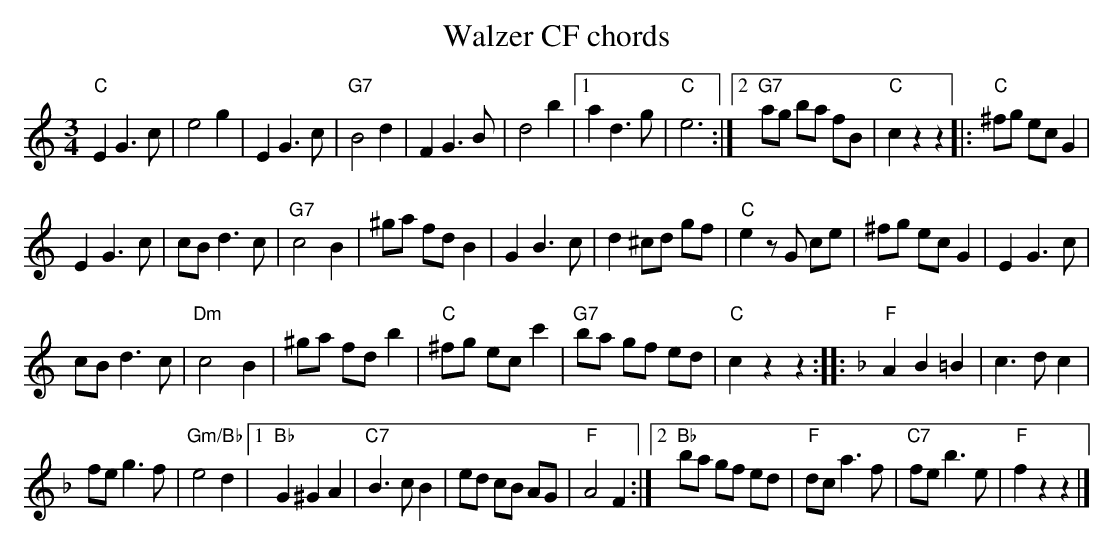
X:1
T: Walzer CF chords
M:3/4
L:1/8
K:C %%MIDI gchordon
"C"E2G3c | e4g2 | E2G3c | "G7"B4d2 | F2G3B | d4b2 |1 a2d3g | "C"e6 :|2 "G7"ag ba fB | "C"c2 z2z2 |: "C"^fg ec G2 |
E2G3c | cB d3c | "G7"c4B2 | ^ga fd B2 | G2B3c | d2 ^cd gf | "C"e2 zG ce | ^fg ec G2 | E2G3c |
cB d3c | "Dm"c4B2 | ^ga fd b2 | "C"^fg ec c'2 |  "G7"ba gf ed | "C"c2 z2z2 :: \
K:F
"F"A2B2=B2 | c3dc2 |
fe g3f | "Gm/Bb"e4d2 |1 "Bb"G2^G2A2 | "C7"B3c B2 | ed cB AG | "F"A4F2 :|2 "Bb"ba gf ed | "F"dc a3f | "C7"fe b3e | "F"f2 z2z2 |]
